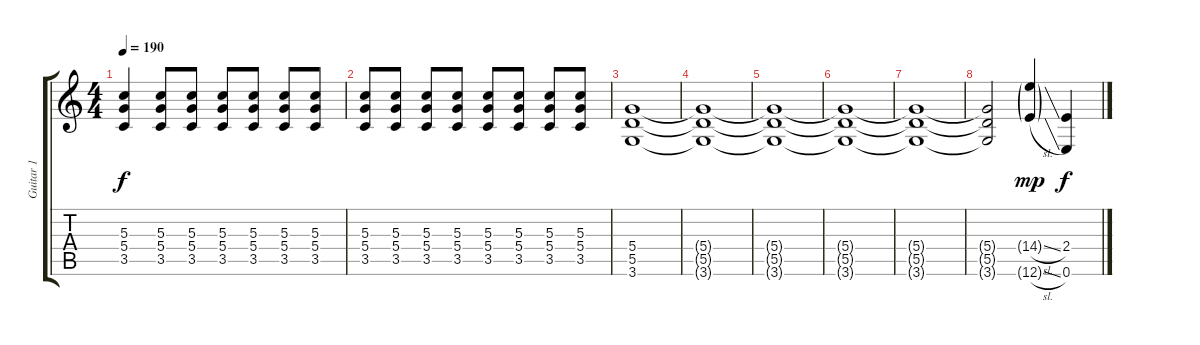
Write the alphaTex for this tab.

\track ("Guitar 1" "Guitar 1") {instrument distortionguitar}
\staff {score tabs}
\tuning (E4 B3 G3 D3 A2 E2) {hide}
\ts (4 4)
\tempo 190
\clef g2
\ks c
(5.3 5.4 3.5).4{dy f} (5.3 5.4 3.5).8 (5.3 5.4 3.5).8 (5.3 5.4 3.5).8 (5.3 5.4 3.5).8 (5.3 5.4 3.5).8 (5.3 5.4 3.5).8 |
(5.3 5.4 3.5).8 (5.3 5.4 3.5).8 (5.3 5.4 3.5).8 (5.3 5.4 3.5).8 (5.3 5.4 3.5).8 (5.3 5.4 3.5).8 (5.3 5.4 3.5).8 (5.3 5.4 3.5).8 |
(5.4 5.5 3.6).1 |
(5.4{t} 5.5{t} 3.6{t}).1 |
(5.4{t} 5.5{t} 3.6{t}).1 |
(5.4{t} 5.5{t} 3.6{t}).1 |
(5.4{t} 5.5{t} 3.6{t}).1 |
(5.4{t} 5.5{t} 3.6{t}).2 (14.4{sl g} 12.6{sl g}).4{dy mp} (2.4 0.6).4{dy f}
